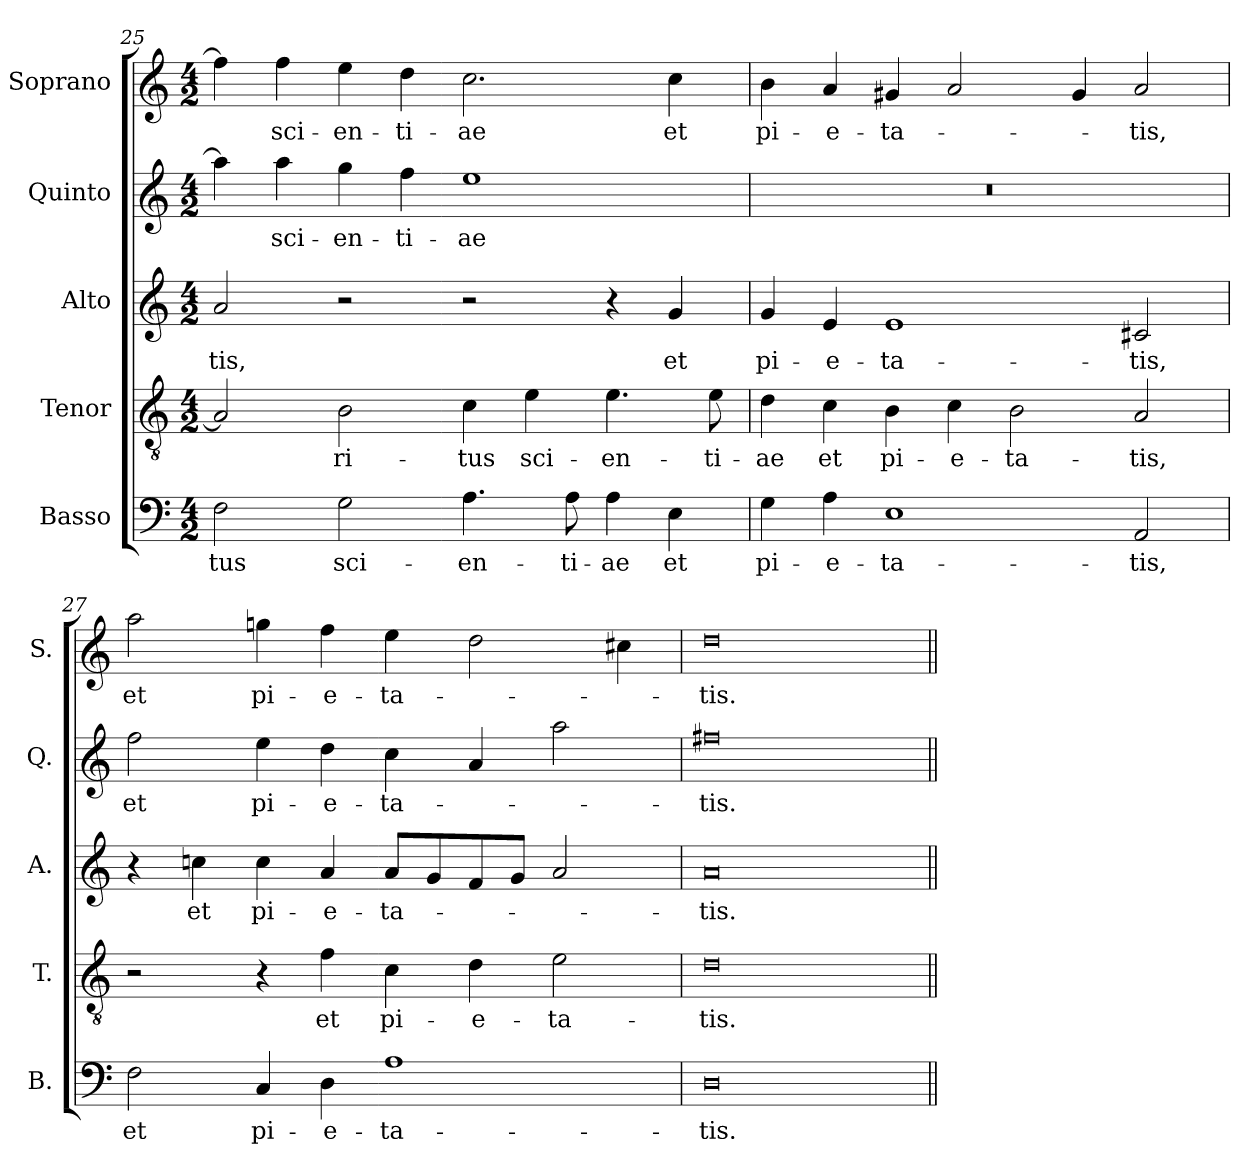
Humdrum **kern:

**kern	**text	**kern	**text	**kern	**text	**kern	**text	**kern	**text
*part5	*part5	*part4	*part4	*part3	*part3	*part2	*part2	*part1	*part1
*staff5	*staff5	*staff4	*staff4	*staff3	*staff3	*staff2	*staff2	*staff1	*staff1
*I"Basso	*	*I"Tenor	*	*I"Alto	*	*I"Quinto	*	*I"Soprano	*
*I'B.	*	*I'T.	*	*I'A.	*	*I'Q.	*	*I'S.	*
*clefF4	*	*clefGv2	*	*clefG2	*	*clefG2	*	*clefG2	*
*	*	*ITrd7c12	*	*	*	*	*	*	*
*k[]	*	*k[]	*	*k[]	*	*k[]	*	*k[]	*
*C:	*	*C:	*	*C:	*	*C:	*	*C:	*
*M4/2	*	*M4/2	*	*M4/2	*	*M4/2	*	*M4/2	*
=25	=25	=25	=25	=25	=25	=25	=25	=25	=25
!	!LO:LY:b:color=#000000	!	!	!	!	!	!	!	!
!	!	!	!	!	!LO:LY:b:color=#000000	!	!	!	!
2Fi\	-tus	2AAi/]	.	2ai/	-tis,	4aai\]	.	4ffi\]	.
!	!	!	!	!	!	!	!LO:LY:b:color=#000000	!	!
!	!	!	!	!	!	!	!	!	!LO:LY:b:color=#000000
.	.	.	.	.	.	4aai\	sci-	4ffi\	sci-
!	!LO:LY:b:color=#000000	!	!	!	!	!	!	!	!
!	!	!	!LO:LY:b:color=#000000	!	!	!	!	!	!
!	!	!	!	!	!	!	!LO:LY:b:color=#000000	!	!
!	!	!	!	!	!	!	!	!	!LO:LY:b:color=#000000
2Gi\	sci-	2BBi\	-ri-	2r	.	4ggi\	-en-	4eei\	-en-
!	!	!	!	!	!	!	!LO:LY:b:color=#000000	!	!
!	!	!	!	!	!	!	!	!	!LO:LY:b:color=#000000
.	.	.	.	.	.	4ffi\	-ti-	4ddi\	-ti-
!	!LO:LY:b:color=#000000	!	!	!	!	!	!	!	!
!	!	!	!LO:LY:b:color=#000000	!	!	!	!	!	!
!	!	!	!	!	!	!	!LO:LY:b:color=#000000	!	!
!	!	!	!	!	!	!	!	!	!LO:LY:b:color=#000000
4.Ai\	-en-	4Ci\	-tus	2r	.	1eei	-ae	2.cci\	-ae
!	!	!	!LO:LY:b:color=#000000	!	!	!	!	!	!
.	.	4Ei\	sci-	.	.	.	.	.	.
!	!LO:LY:b:color=#000000	!	!	!	!	!	!	!	!
8Ai\	-ti-	.	.	.	.	.	.	.	.
!	!LO:LY:b:color=#000000	!	!	!	!	!	!	!	!
!	!	!	!LO:LY:b:color=#000000	!	!	!	!	!	!
4Ai\	-ae	4.Ei\	-en-	4r	.	.	.	.	.
!	!LO:LY:b:color=#000000	!	!	!	!	!	!	!	!
!	!	!	!	!	!LO:LY:b:color=#000000	!	!	!	!
!	!	!	!	!	!	!	!	!	!LO:LY:b:color=#000000
4Ei\	et	.	.	4gi/	et	.	.	4cci\	et
!	!	!	!LO:LY:b:color=#000000	!	!	!	!	!	!
.	.	8Ei\	-ti-	.	.	.	.	.	.
!!LO:LB:g=z
=26	=26	=26	=26	=26	=26	=26	=26	=26	=26
!	!LO:LY:b:color=#000000	!	!	!	!	!	!	!	!
!	!	!	!LO:LY:b:color=#000000	!	!	!	!	!	!
!	!	!	!	!	!LO:LY:b:color=#000000	!LO:N:vis=1	!	!	!
!	!	!	!	!	!	!	!	!	!LO:LY:b:color=#000000
4Gi\	pi-	4Di\	-ae	4gi/	pi-	0r	.	4bi\	pi-
!	!LO:LY:b:color=#000000	!	!	!	!	!	!	!	!
!	!	!	!LO:LY:b:color=#000000	!	!	!	!	!	!
!	!	!	!	!	!LO:LY:b:color=#000000	!	!	!	!
!	!	!	!	!	!	!	!	!	!LO:LY:b:color=#000000
4Ai\	-e-	4Ci\	et	4ei/	-e-	.	.	4ai/	-e-
!	!LO:LY:b:color=#000000	!	!	!	!	!	!	!	!
!	!	!	!LO:LY:b:color=#000000	!	!	!	!	!	!
!	!	!	!	!	!LO:LY:b:color=#000000	!	!	!	!
!	!	!	!	!	!	!	!	!	!LO:LY:b:color=#000000
1Ei	-ta-	4BBi\	pi-	1ei	-ta-	.	.	4g#Xi/	-ta-
!	!	!	!LO:LY:b:color=#000000	!	!	!	!	!	!
.	.	4Ci\	-e-	.	.	.	.	2ai/	.
!	!	!	!LO:LY:b:color=#000000	!	!	!	!	!	!
.	.	2BBi\	-ta-	.	.	.	.	.	.
.	.	.	.	.	.	.	.	4g#i/	.
!	!LO:LY:b:color=#000000	!	!	!	!	!	!	!	!
!	!	!	!LO:LY:b:color=#000000	!	!	!	!	!	!
!	!	!	!	!	!LO:LY:b:color=#000000	!	!	!	!
!	!	!	!	!	!	!	!	!	!LO:LY:b:color=#000000
2AAi/	-tis,	2AAi/	-tis,	2c#Xi/	-tis,	.	.	2ai/	-tis,
=27	=27	=27	=27	=27	=27	=27	=27	=27	=27
!	!LO:LY:b:color=#000000	!	!	!	!	!	!	!	!
!	!	!	!	!	!	!	!LO:LY:b:color=#000000	!	!
!	!	!	!	!	!	!	!	!	!LO:LY:b:color=#000000
2Fi\	et	2r	.	4r	.	2ffi\	et	2aai\	et
!	!	!	!	!	!LO:LY:b:color=#000000	!	!	!	!
.	.	.	.	4ccni\	et	.	.	.	.
!	!LO:LY:b:color=#000000	!	!	!	!	!	!	!	!
!	!	!	!	!	!LO:LY:b:color=#000000	!	!	!	!
!	!	!	!	!	!	!	!LO:LY:b:color=#000000	!	!
!	!	!	!	!	!	!	!	!	!LO:LY:b:color=#000000
4Ci/	pi-	4r	.	4cci\	pi-	4eei\	pi-	4ggni\	pi-
!	!LO:LY:b:color=#000000	!	!	!	!	!	!	!	!
!	!	!	!LO:LY:b:color=#000000	!	!	!	!	!	!
!	!	!	!	!	!LO:LY:b:color=#000000	!	!	!	!
!	!	!	!	!	!	!	!LO:LY:b:color=#000000	!	!
!	!	!	!	!	!	!	!	!	!LO:LY:b:color=#000000
4Di\	-e-	4Fi\	et	4ai/	-e-	4ddi\	-e-	4ffi\	-e-
!	!LO:LY:b:color=#000000	!	!	!	!	!	!	!	!
!	!	!	!LO:LY:b:color=#000000	!	!	!	!	!	!
!	!	!	!	!	!LO:LY:b:color=#000000	!	!	!	!
!	!	!	!	!	!	!	!LO:LY:b:color=#000000	!	!
!	!	!	!	!	!	!	!	!	!LO:LY:b:color=#000000
1Ai	-ta-	4Ci\	pi-	8ai/L	-ta-	4cci\	-ta-	4eei\	-ta-
.	.	.	.	8gi/	.	.	.	.	.
!	!	!	!LO:LY:b:color=#000000	!	!	!	!	!	!
.	.	4Di\	-e-	8fi/	.	4ai/	.	2ddi\	.
.	.	.	.	8gi/J	.	.	.	.	.
!	!	!	!LO:LY:b:color=#000000	!	!	!	!	!	!
.	.	2Ei\	-ta-	2ai/	.	2aai\	.	.	.
.	.	.	.	.	.	.	.	4cc#Xi\	.
=28	=28	=28	=28	=28	=28	=28	=28	=28	=28
!	!LO:LY:b:color=#000000	!	!	!	!	!	!	!	!
!	!	!	!LO:LY:b:color=#000000	!	!	!	!	!	!
!	!	!	!	!	!LO:LY:b:color=#000000	!	!	!	!
!	!	!	!	!	!	!	!LO:LY:b:color=#000000	!	!
!	!	!	!	!	!	!	!	!	!LO:LY:b:color=#000000
0Di	-tis.	0Di	-tis.	0ai	-tis.	0ff#Xi	-tis.	0ddi	-tis.
=||	=||	=||	=||	=||	=||	=||	=||	=||	=||
*-	*-	*-	*-	*-	*-	*-	*-	*-	*-
